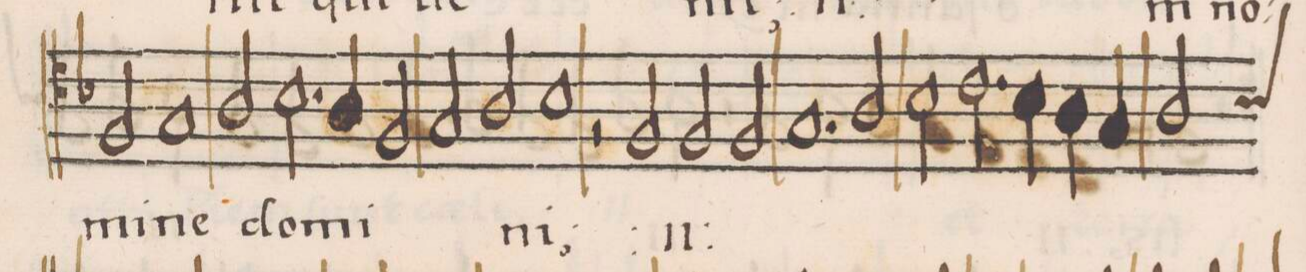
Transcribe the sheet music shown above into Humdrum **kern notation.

**kern	**text
*I"TENOR	*
*clefC4	*
*k[b-]	*
*met(C|)	*
*M2/1	*
2F/	-mi-
=96-	=96-
1G/	-ne
2A/	do-
2.B-\	-mi-
=97-	=97-
4A/	.
2F/	.
2G/	.
2A/	-ni;
=98-	=98-
1B-\	.
2r	.
*	*ij
2F/	in
=99-	=99-
2F/	no-
2F/	-mi-
1.G/	-ne
=100-	=100-
2A/	.
2B-\	.
2.c\	do-
=101-	=101-
4B-\	.
4A\	.
4G/	.
*custos:B-	*
2A/	.
*-	*-
